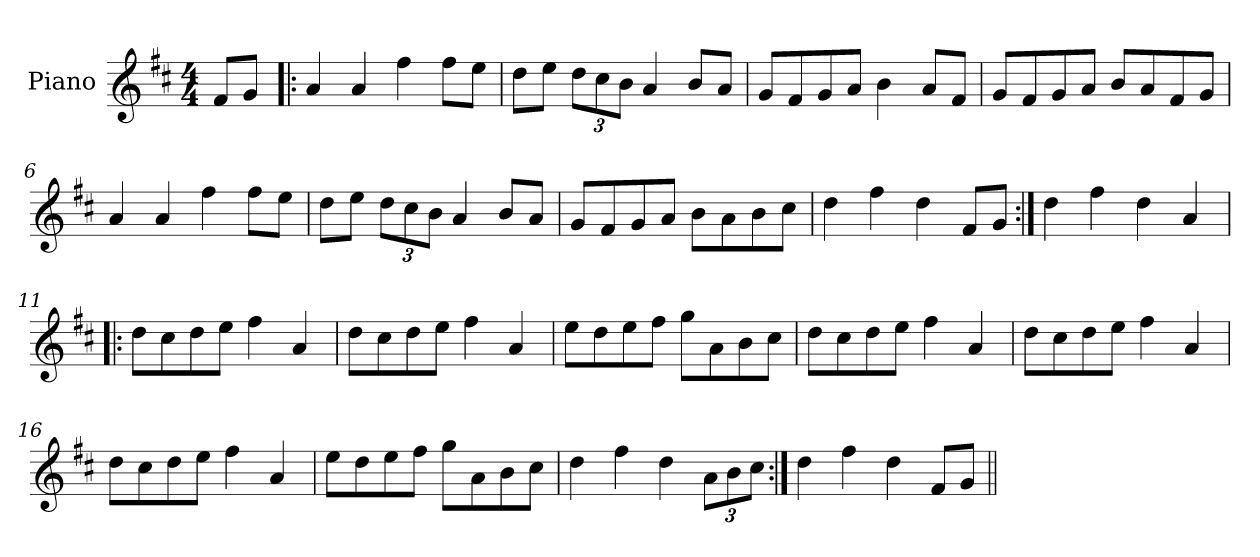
**kern
*part1
*staff1
*I"Piano
*I'Pno
*clefG2
*k[f#c#]
*D:
*M4/4
=1
8f#/L
8g/J
=2!|:
4a/
4a/
4ff#\
8ff#\L
8ee\J
=3
8dd\L
8ee\J
12dd\L
12cc#\
12b\J
4a/
8b/L
8a/J
=4
8g/L
8f#/
8g/
8a/J
4b\
8a/L
8f#/J
=5
8g/L
8f#/
8g/
8a/J
8b/L
8a/
8f#/
8g/J
=6
4a/
4a/
4ff#\
8ff#\L
8ee\J
=7
8dd\L
8ee\J
12dd\L
12cc#\
12b\J
4a/
8b/L
8a/J
=8
8g/L
8f#/
8g/
8a/J
8b\L
8a\
8b\
8cc#\J
=9
4dd\
4ff#\
4dd\
8f#/L
8g/J
=10:|!
4dd\
4ff#\
4dd\
4a/
=11!|:
8dd\L
8cc#\
8dd\
8ee\J
4ff#\
4a/
=12
8dd\L
8cc#\
8dd\
8ee\J
4ff#\
4a/
=13
8ee\L
8dd\
8ee\
8ff#\J
8gg\L
8a\
8b\
8cc#\J
=14
8dd\L
8cc#\
8dd\
8ee\J
4ff#\
4a/
=15
8dd\L
8cc#\
8dd\
8ee\J
4ff#\
4a/
=16
8dd\L
8cc#\
8dd\
8ee\J
4ff#\
4a/
=17
8ee\L
8dd\
8ee\
8ff#\J
8gg\L
8a\
8b\
8cc#\J
=18
4dd\
4ff#\
4dd\
12a\L
12b\
12cc#\J
=19:|!
4dd\
4ff#\
4dd\
8f#/L
8g/J
=||
*-
